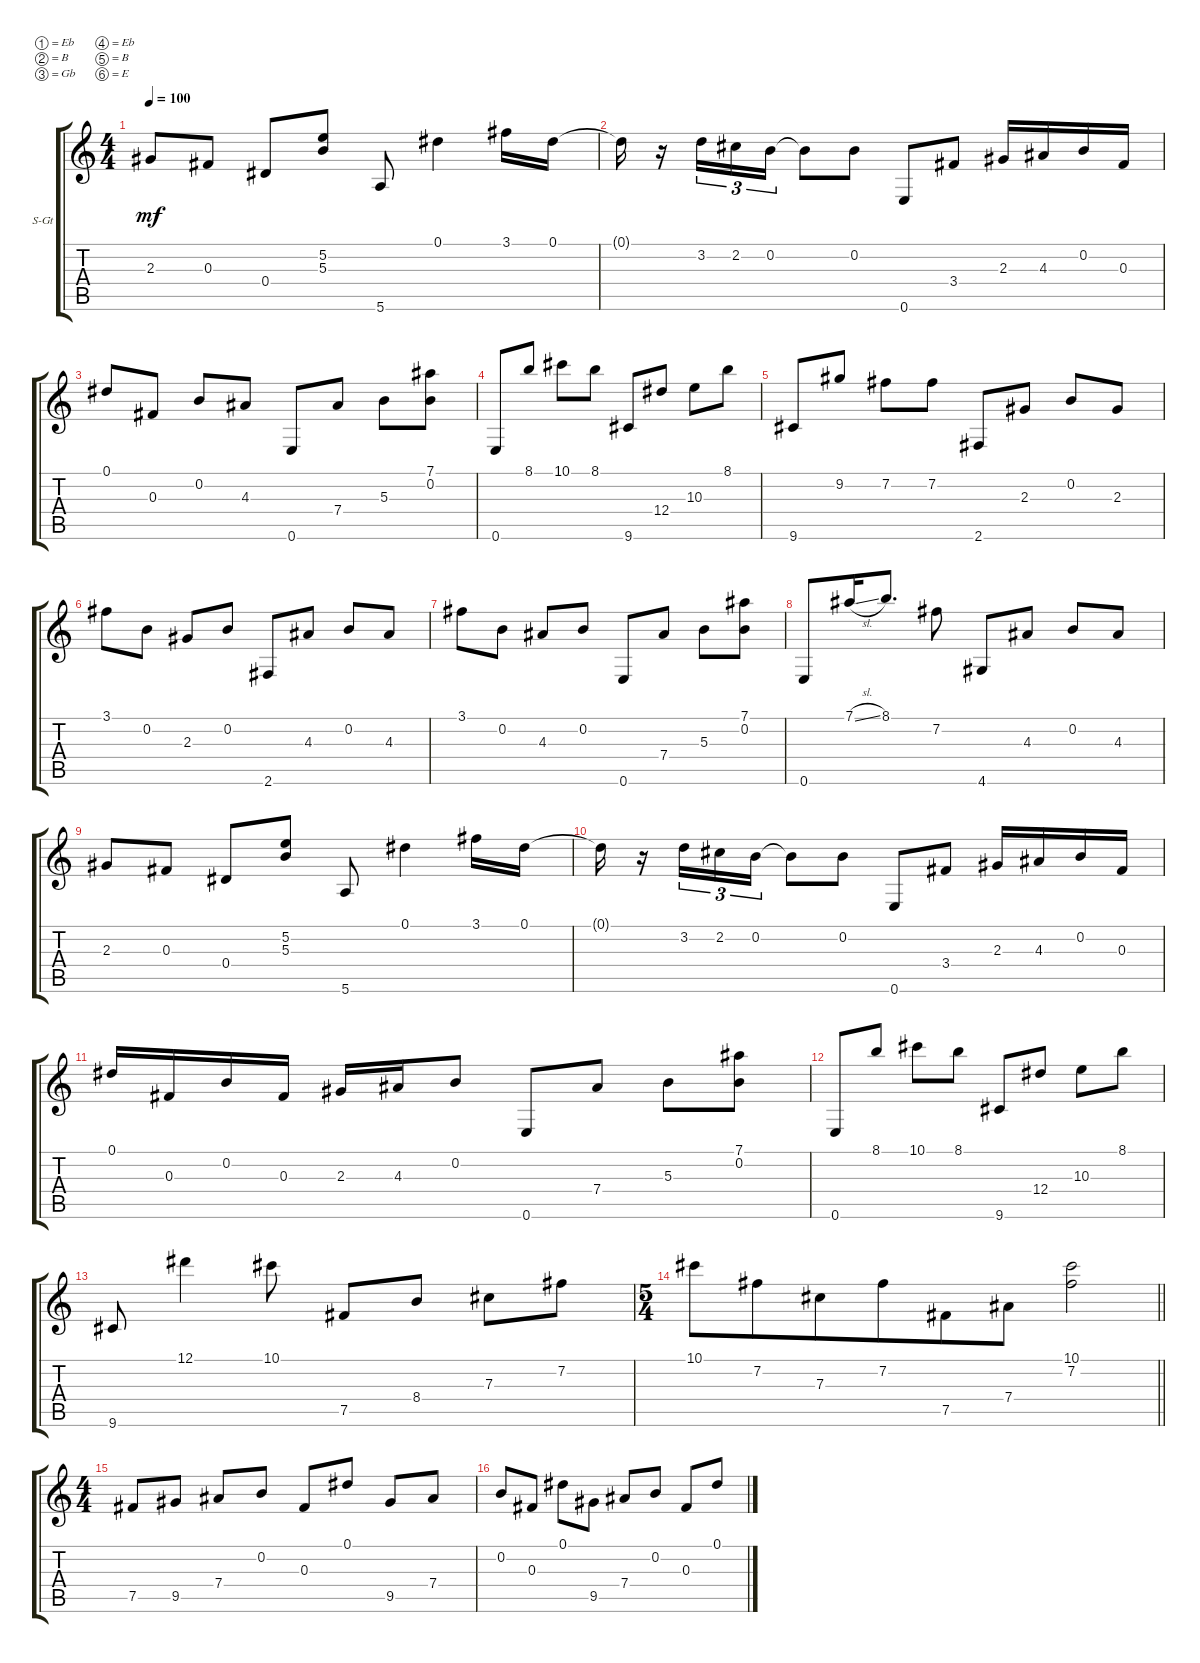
\bracketExtendMode groupsimilarinstruments
\firstSystemTrackNameOrientation horizontal
\otherSystemsTrackNameOrientation horizontal
\track ("Andy Mckee" "S-Gt") {instrument acousticguitarsteel}
\staff {score tabs}
\tuning (Eb4 B3 Gb3 Eb3 B2 E2)
\ts (4 4)
\tempo 100
\clef g2
\ks c
2.3.8{dy mf} 0.3.8 0.4.8 (5.2 5.3).8 5.6.8 0.1.4 3.1.16 0.1.16 |
0.1{t}.16 r.16 3.2.16{tu (3 2)} 2.2.16{tu (3 2)} 0.2.16{tu (3 2)} 0.2{t}.8 0.2.8 0.6.8 3.4.8 2.3.16 4.3.16 0.2.16 0.3.16 |
0.1.8 0.3.8 0.2.8 4.3.8 0.6.8 7.4.8 5.3.8 (7.1 0.2).8 |
0.6.8 8.1.8 10.1.8 8.1.8 9.6.8 12.4.8 10.3.8 8.1.8 |
9.6.8 9.2.8 7.2.8 7.2.8 2.6.8 2.3.8 0.2.8 2.3.8 |
3.1.8 0.2.8 2.3.8 0.2.8 2.6.8 4.3.8 0.2.8 4.3.8 |
3.1.8 0.2.8 4.3.8 0.2.8 0.6.8 7.4.8 5.3.8 (7.1 0.2).8 |
0.6.8 7.1{sl}.16 8.1.8{d} 7.2.8 4.6.8 4.3.8 0.2.8 4.3.8 |
2.3.8 0.3.8 0.4.8 (5.2 5.3).8 5.6.8 0.1.4 3.1.16 0.1.16 |
0.1{t}.16 r.16 3.2.16{tu (3 2)} 2.2.16{tu (3 2)} 0.2.16{tu (3 2)} 0.2{t}.8 0.2.8 0.6.8 3.4.8 2.3.16 4.3.16 0.2.16 0.3.16 |
0.1.16 0.3.16 0.2.16 0.3.16 2.3.16 4.3.16 0.2.8 0.6.8 7.4.8 5.3.8 (7.1 0.2).8 |
0.6.8 8.1.8 10.1.8 8.1.8 9.6.8 12.4.8 10.3.8 8.1.8 |
9.6.8 12.1.4 10.1.8 7.5.8 8.4.8 7.3.8 7.2.8 |
\ts (5 4)
\beaming (8 6 4)
\barLineRight lightlight
10.1.8 7.2.8 7.3.8 7.2.8 7.5.8 7.4.8 (10.1 7.2).2 |
\ts (4 4)
\beaming (8 2 2 2 2)
7.5.8 9.5.8 7.4.8 0.2.8 0.3.8 0.1.8 9.5.8 7.4.8 |
0.2.8 0.3.8 0.1.8 9.5.8 7.4.8 0.2.8 0.3.8 0.1.8
